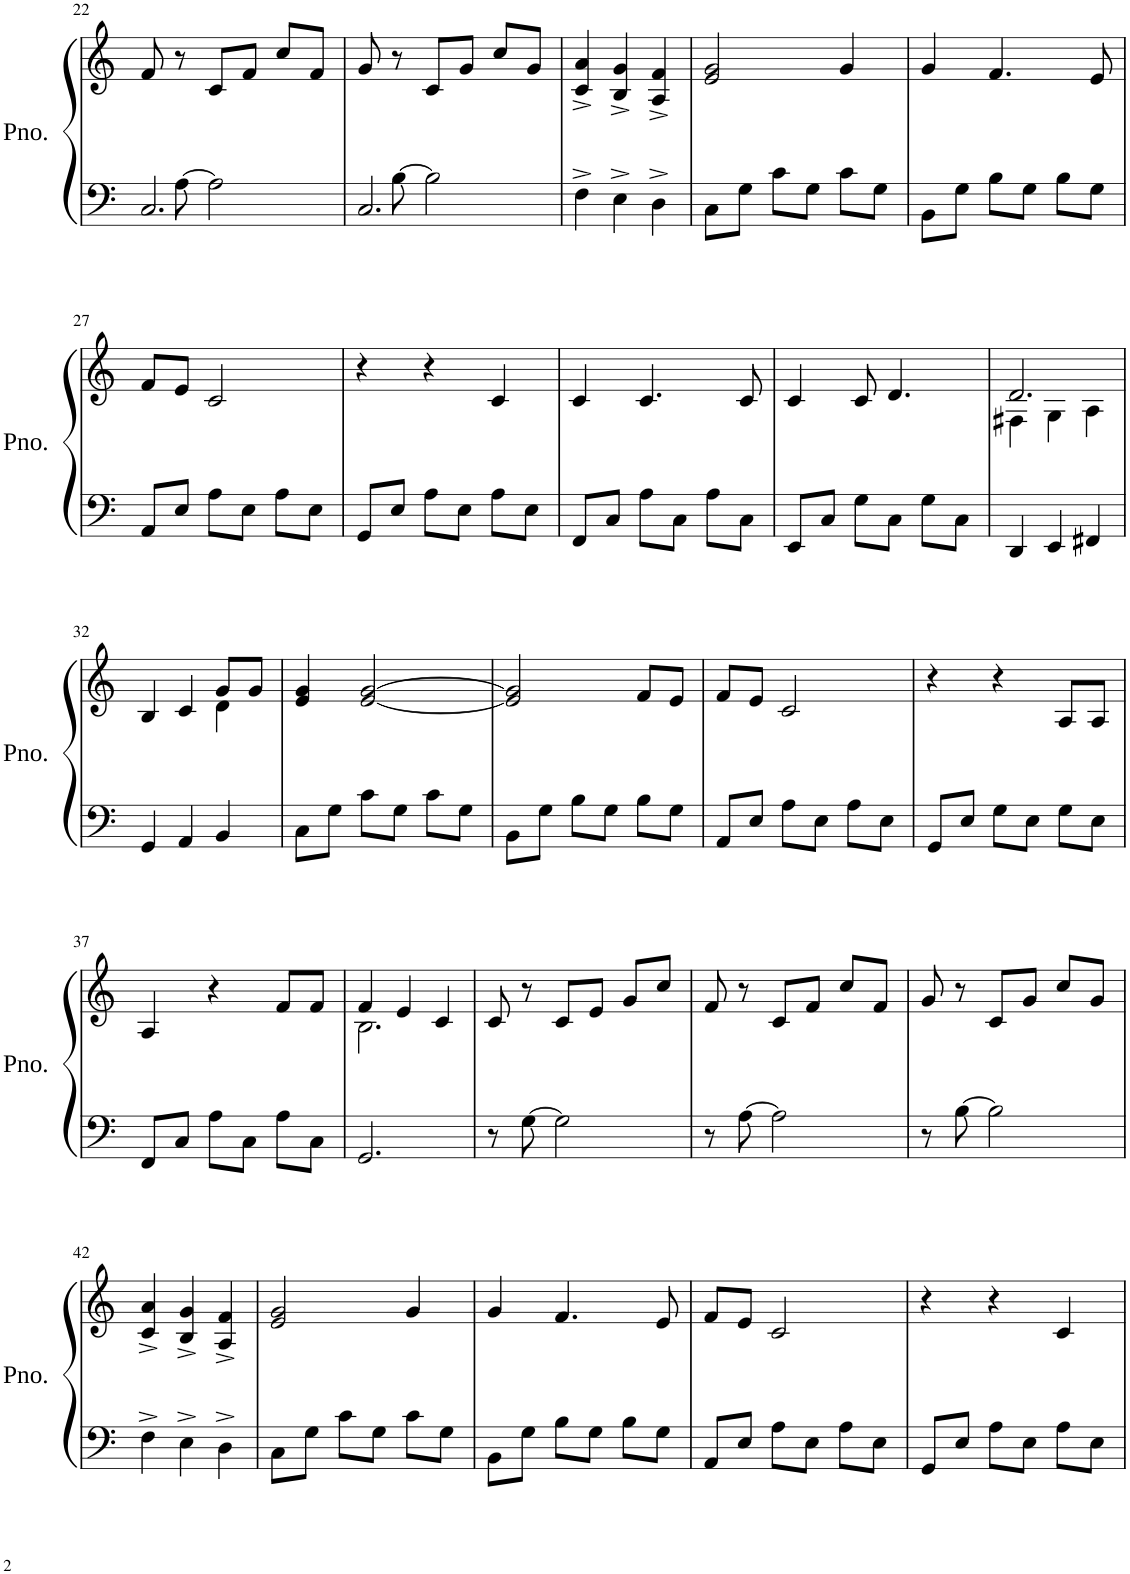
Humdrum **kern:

**kern	**kern
*part1	*part1
*staff2	*staff1
*I"Piano	*
*I'Pno.	*
!!LO:PB:g=z
*clefF4	*clefG2
*k[]	*k[]
*M3/4	*M3/4
=22	=22
*^	*
2.C/	8ryy	8f/
.	[>8A\	8r
.	2A\]	8c/L
.	.	8f/J
.	.	8cc/L
.	.	8f/J
=23	=23	=23
2.C/	8ryy	8g/
.	[>8B\	8r
.	2B\]	8c/L
.	.	8g/J
.	.	8cc/L
.	.	8g/J
*v	*v	*
=24	=24
4F^\	4c/^ 4a/^
4E^\	4B/^ 4g/^
4D^\	4A/^ 4f/^
=25	=25
8C\L	2e/ 2g/
8G\J	.
8c\L	.
8G\J	.
8c\L	4g/
8G\J	.
=26	=26
8BB\L	4g/
8G\J	.
8B\L	4.f/
8G\J	.
8B\L	.
8G\J	8e/
!!LO:LB:g=z
=27	=27
8AA/L	8f/L
8E/J	8e/J
8A\L	2c/
8E\J	.
8A\L	.
8E\J	.
=28	=28
8GG/L	4r
8E/J	.
8A\L	4r
8E\J	.
8A\L	4c/
8E\J	.
=29	=29
8FF/L	4c/
8C/J	.
8A\L	4.c/
8C\J	.
8A\L	.
8C\J	8c/
=30	=30
8EE/L	4c/
8C/J	.
8G\L	8c/
8C\J	4.d/
8G\L	.
8C\J	.
=31	=31
*	*^
4DD/	2.d/	4F#X\
4EE/	.	4G\
4FF#X/	.	4A\
!!LO:LB:g=z	!!
=32	=32	=32
4GG/	4B/	2ryy
4AA/	4c/	.
4BB/	4d\	8g/L
.	.	8g/J
*	*v	*v
=33	=33
8C\L	4e/ 4g/
8G\J	.
8c\L	[2e/ [2g/
8G\J	.
8c\L	.
8G\J	.
=34	=34
8BB\L	2e/] 2g/]
8G\J	.
8B\L	.
8G\J	.
8B\L	8f/L
8G\J	8e/J
=35	=35
8AA/L	8f/L
8E/J	8e/J
8A\L	2c/
8E\J	.
8A\L	.
8E\J	.
=36	=36
8GG/L	4r
8E/J	.
8G\L	4r
8E\J	.
8G\L	8A/L
8E\J	8A/J
!!LO:LB:g=z
=37	=37
8FF/L	4A/
8C/J	.
8A\L	4r
8C\J	.
8A\L	8f/L
8C\J	8f/J
=38	=38
*	*^
2.GG/	2.B\	4f/
.	.	4e/
.	.	4c/
*	*v	*v
=39	=39
8r	8c/
[8G\	8r
2G\]	8c/L
.	8e/J
.	8g/L
.	8cc/J
=40	=40
8r	8f/
[8A\	8r
2A\]	8c/L
.	8f/J
.	8cc/L
.	8f/J
=41	=41
8r	8g/
[8B\	8r
2B\]	8c/L
.	8g/J
.	8cc/L
.	8g/J
!!LO:LB:g=z
=42	=42
4F^\	4c/^ 4a/^
4E^\	4B/^ 4g/^
4D^\	4A/^ 4f/^
=43	=43
8C\L	2e/ 2g/
8G\J	.
8c\L	.
8G\J	.
8c\L	4g/
8G\J	.
=44	=44
8BB\L	4g/
8G\J	.
8B\L	4.f/
8G\J	.
8B\L	.
8G\J	8e/
=45	=45
8AA/L	8f/L
8E/J	8e/J
8A\L	2c/
8E\J	.
8A\L	.
8E\J	.
=46	=46
8GG/L	4r
8E/J	.
8A\L	4r
8E\J	.
8A\L	4c/
8E\J	.
=	=
*-	*-
